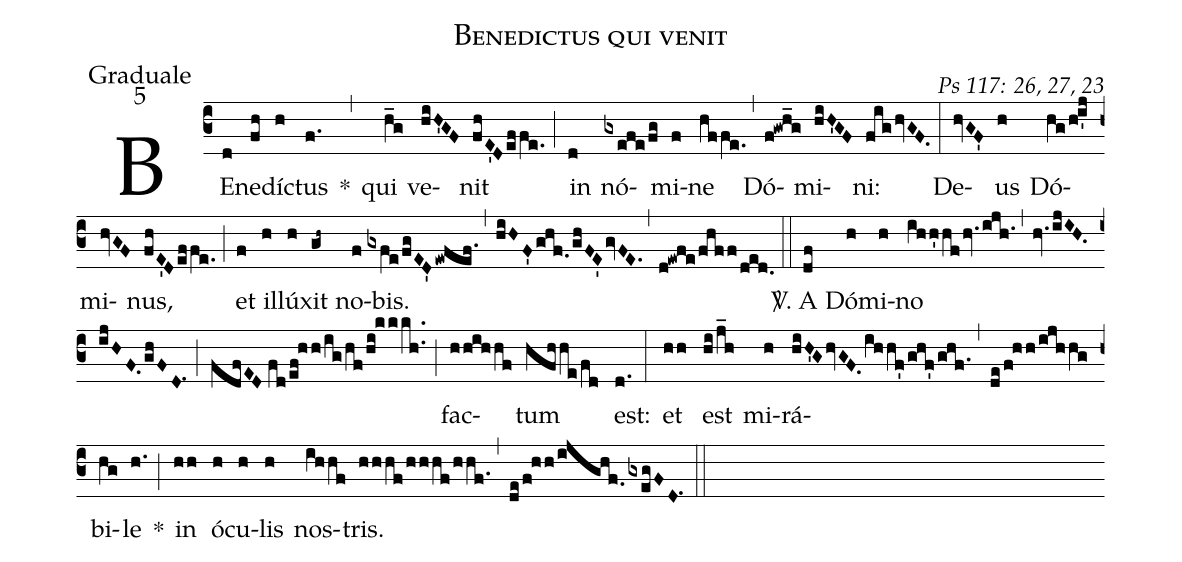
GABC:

name: Benedictus qui venit;
office-part: Graduale;
mode: 5;
commentary: Ps 117: 26, 27, 23;
%%
(c3) BE(d)ne(fh)díc(h)tus(f.) *(,) qui(h_g) ve(hiH'GF)nit(fhE'Deffe.) (;) in(d) nó(gxefe/fg)mi(f)ne(hffe.) (,) Dó(f!gwh_g)mi(hiH'GF)ni:(fighvGF.) (:)
De(hvGF')us(h) Dó(hg/hi'j)mi(hvGF)nus,(fhE'Deffe.) (;) et(f) il(h)lú(h)xit(gh~) no(f)bis.(gxfe/fgED'ewfef.) (,) (hiHF'ghf./ghFE'gvFE.) (,) (d!ew!f!e/fhff/ded.) (::)
<sp>V/</sp>. A(df) Dó(h)mi(h)no(ihh'hfhv.ijh.1) (,) (hv.ijIH.ijHF.ghFD.1) (;) (fdfED//fd/ef!hh/ig/hf/hi!kkkh..) (;) fac(hhihhf)tum(hfhhe/fd) est:(d.) (:)
et(hh) est(hi/j_h) mi(h)rá(hiH'GhvGF.ihhf'/ghf'/ghf.1)(,)(de/f!hh/ijhhg)bi(hg)le(h.) *(;) in(hh) ó(h)cu(h)lis(h) nos(ihhf)tris.(hhhf/hhhf/hhf.) (,) (de/f!hh/ijghf.0gxegFD.1) (::)
